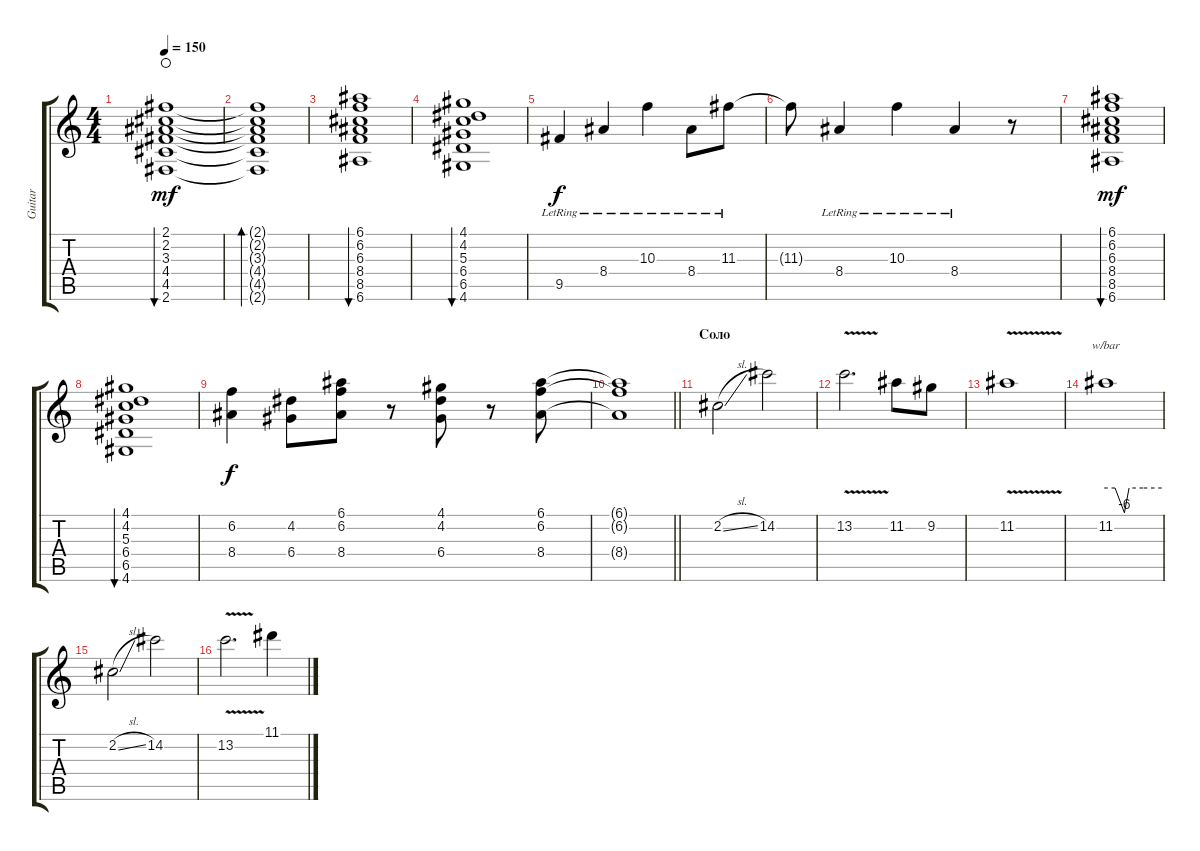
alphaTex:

\track ("Guitar" "Guitar") {instrument acousticguitarsteel}
\staff {score tabs}
\tuning (E4 B3 G3 D3 A2 E2) {hide}
\ts (4 4)
\tempo 150
\clef g2
\ks c
(2.1 2.2 3.3 4.4 4.5 2.6).1{bu 240 dy mf waho} |
(2.1{t} 2.2{t} 3.3{t} 4.4{t} 4.5{t} 2.6{t}).1{bd 120} |
(6.1 6.2 6.3 8.4 8.5 6.6).1{bu 240} |
(4.1 4.2 5.3 6.4 6.5 4.6).1{bu 240} |
9.5{lr}.4{dy f} 8.4{lr}.4 10.3{lr}.4 8.4{lr}.8 11.3{lr}.8 |
11.3{t}.8 8.4{lr}.4 10.3{lr}.4 8.4{lr}.4 r.8 |
(6.1 6.2 6.3 8.4 8.5 6.6).1{bu 240 dy mf} |
(4.1 4.2 5.3 6.4 6.5 4.6).1{bu 240} |
(6.2 8.4).4{dy f} (4.2 6.4).8 (6.1 6.2 8.4).8 r.8 (4.1 4.2 6.4).8 r.8 (6.1 6.2 8.4).8 |
\barLineRight lightlight
(6.1{t} 6.2{t} 8.4{t}).1 |
\section ("" "Соло")
2.2{sl}.2 14.2.2 |
13.2{v}.2{d} 11.2.8 9.2.8 |
11.2{v}.1 |
11.2.1{tbe (custom default 0 0 10 0 20 -24 25 0 40 0 60 0)} |
2.2{sl}.2 14.2.2 |
13.2{v}.2{d} 11.1.4
